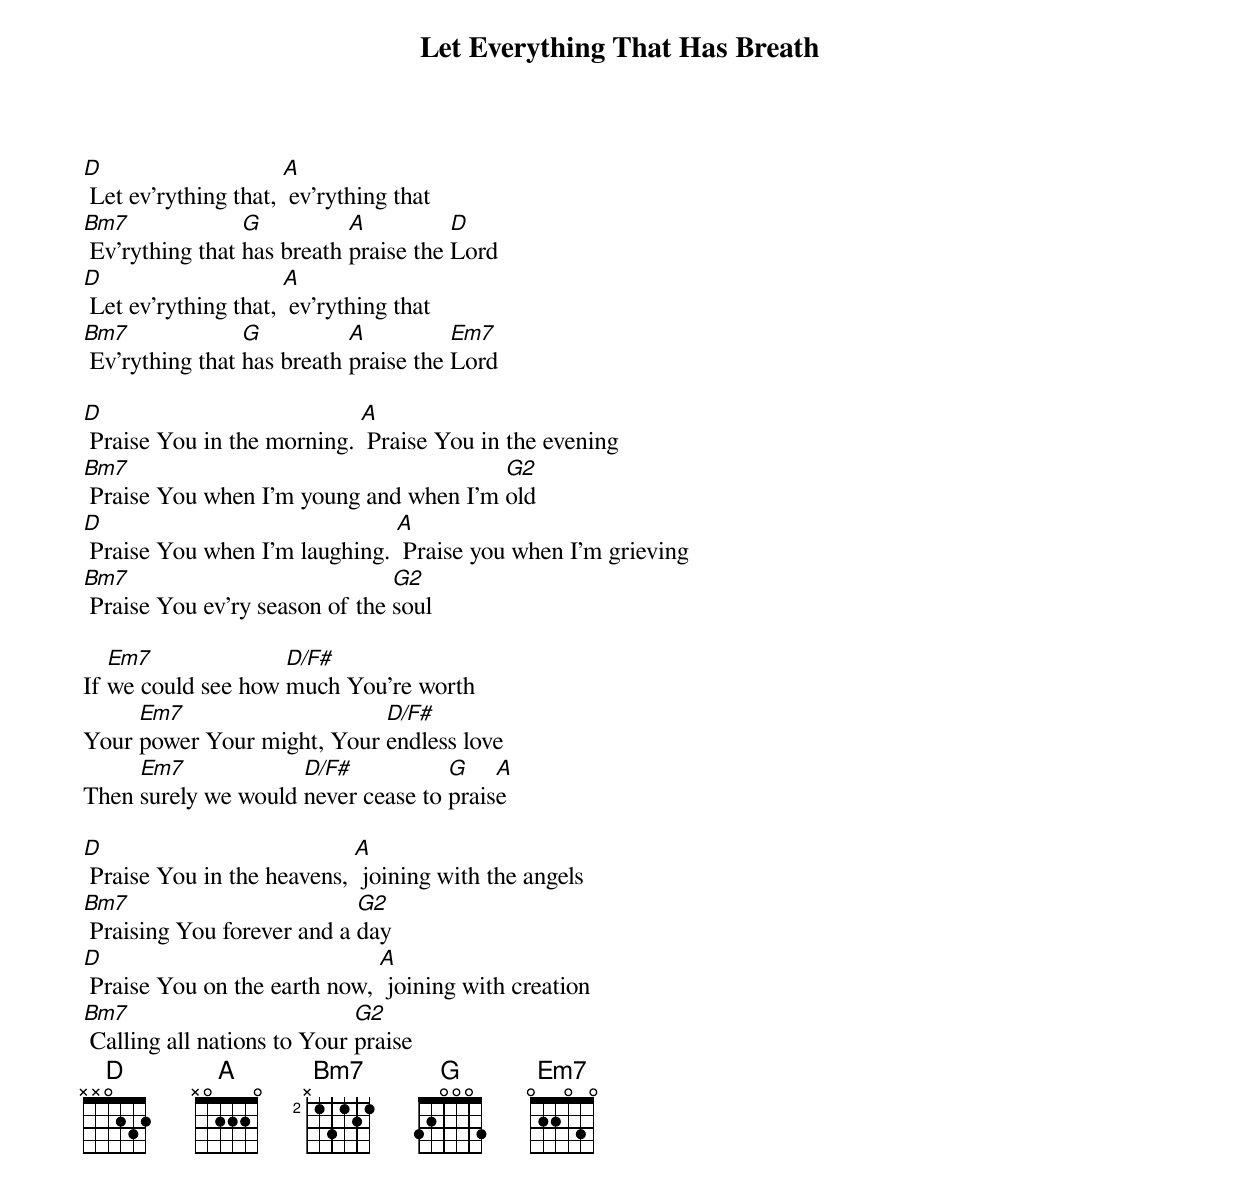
{title: Let Everything That Has Breath}
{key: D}
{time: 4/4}
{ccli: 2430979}
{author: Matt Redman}
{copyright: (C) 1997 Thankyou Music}

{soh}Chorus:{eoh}
[D] Let ev'rything that, [A] ev'rything that
[Bm7] Ev'rything that [G]has breath [A]praise the [D]Lord
[D] Let ev'rything that, [A] ev'rything that
[Bm7] Ev'rything that [G]has breath [A]praise the [Em7]Lord

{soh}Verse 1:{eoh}
[D] Praise You in the morning. [A] Praise You in the evening
[Bm7] Praise You when I'm young and when I'm [G2]old
[D] Praise You when I'm laughing. [A] Praise you when I'm grieving
[Bm7] Praise You ev'ry season of the [G2]soul

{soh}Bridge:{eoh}
If [Em7]we could see how [D/F#]much You're worth
Your [Em7]power Your might, Your [D/F#]endless love
Then [Em7]surely we would [D/F#]never cease to [G]prais[A]e

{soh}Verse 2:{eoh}
[D] Praise You in the heavens, [A] joining with the angels
[Bm7] Praising You forever and a [G2]day
[D] Praise You on the earth now, [A] joining with creation
[Bm7] Calling all nations to Your [G2]praise
